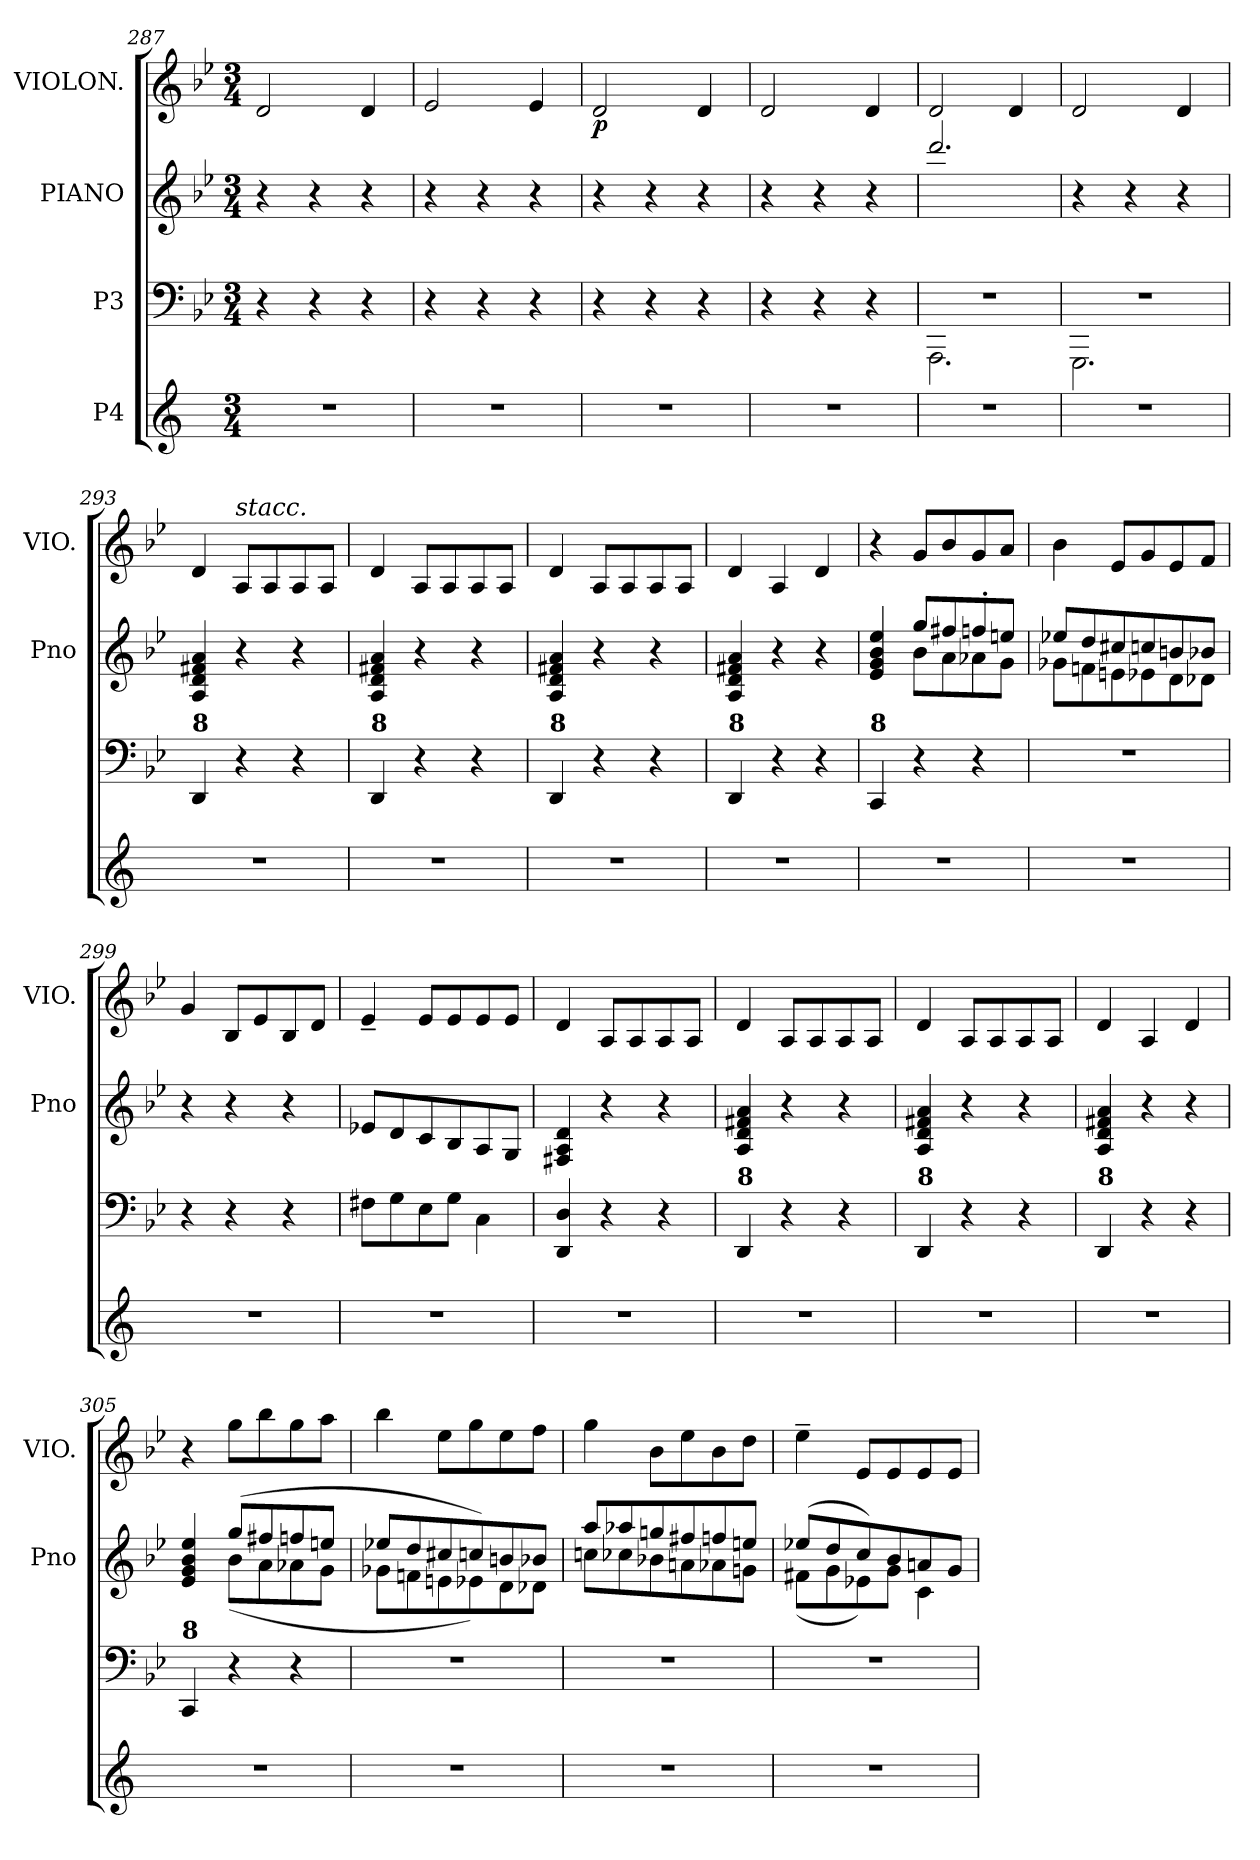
**kern	**kern	**text	**kern	**kern	**dynam
*part4	*part3	*part3	*part2	*part1	*part1
*staff4	*staff3	*staff3	*staff2	*staff1	*staff1
*I"P4	*I"P3	*	*I"PIANO	*I"VIOLON.	*
*	*	*	*I'Pno	*I'VIO.	*
*clefG2	*clefF4	*	*clefG2	*clefG2	*
*k[]	*k[b-e-]	*	*k[b-e-]	*k[b-e-]	*
*C:	*B-:	*	*B-:	*B-:	*
*M3/4	*M3/4	*	*M3/4	*M3/4	*
=287	=287	=287	=287	=287	=287
!LO:N:vis=1	!	!	!	!	!
2.r	4r	.	4r	2di/	.
.	4r	.	4r	.	.
.	4r	.	4r	4di/	.
!!LO:LB:g=z
=288	=288	=288	=288	=288	=288
!LO:N:vis=1	!	!	!	!	!
2.r	4r	.	4r	2e-i/	.
.	4r	.	4r	.	.
.	4r	.	4r	4e-i/	.
=289	=289	=289	=289	=289	=289
!LO:N:vis=1	!	!	!	!	!
2.r	4r	.	4r	2di/	p
.	4r	.	4r	.	.
.	4r	.	4r	4di/	.
=290	=290	=290	=290	=290	=290
!LO:N:vis=1	!	!	!	!	!
2.r	4r	.	4r	2di/	.
.	4r	.	4r	.	.
.	4r	.	4r	4di/	.
=291	=291	=291	=291	=291	=291
!LO:N:vis=1	!LO:N:vis=1	!	!	!	!
*	*^	*	*	*	*
2.r	2.r	2.AAAi\	.	2.dddi/	2di/	.
.	.	.	.	.	4di/	.
=292	=292	=292	=292	=292	=292	=292
!LO:N:vis=1	!LO:N:vis=1	!	!	!	!	!
2.r	2.r	2.GGGi\	.	4r	2di/	.
.	.	.	.	4r	.	.
.	.	.	.	4r	4di/	.
*	*v	*v	*	*	*	*
=293	=293	=293	=293	=293	=293
!	!LO:TX:a:B:t=8	!	!	!	!
!LO:N:vis=1	!	!	!	!	!
2.r	4DDi/	.	4Ai/ 4di 4f#Xi 4ai	4di/	.
!	!	!	!	!LO:TX:a:i:t=stacc.	!
.	4r	.	4r	8Ai/L	.
.	.	.	.	8Ai/	.
.	4r	.	4r	8Ai/	.
.	.	.	.	8Ai/J	.
!!LO:PB:g=z
=294	=294	=294	=294	=294	=294
!	!LO:TX:a:B:t=8	!	!	!	!
!LO:N:vis=1	!	!	!	!	!
2.r	4DDi/	.	4Ai/ 4di 4f#Xi 4ai	4di/	.
.	4r	.	4r	8Ai/L	.
.	.	.	.	8Ai/	.
.	4r	.	4r	8Ai/	.
.	.	.	.	8Ai/J	.
=295	=295	=295	=295	=295	=295
!	!LO:TX:a:B:t=8	!	!	!	!
!LO:N:vis=1	!	!	!	!	!
2.r	4DDi/	.	4Ai/ 4di 4f#Xi 4ai	4di/	.
.	4r	.	4r	8Ai/L	.
.	.	.	.	8Ai/	.
.	4r	.	4r	8Ai/	.
.	.	.	.	8Ai/J	.
=296	=296	=296	=296	=296	=296
!	!LO:TX:a:B:t=8	!	!	!	!
!LO:N:vis=1	!	!	!	!	!
2.r	4DDi/	.	4Ai/ 4di 4f#Xi 4ai	4di/	.
.	4r	.	4r	4Ai/	.
!	!	!LO:LY:b:color=#000000	!	!	!
.	4r	Ped.	4r	4di/	.
=297	=297	=297	=297	=297	=297
!	!LO:TX:a:B:t=8	!	!	!	!
!LO:N:vis=1	!	!	!	!	!
*	*	*	*^	*	*
2.r	4CCi/	.	4e-i/ 4gi 4b-i 4ee-i	4ryy	4r	.
.	4r	.	8ggi/L	8b-i\L	8gi/L	.
.	.	.	8ff#Xi/	8ai\	8b-i/	.
.	4r	.	8ffn'i/	8a-Xi\	8gi/	.
.	.	.	8eeni/J	8gi\J	8ai/J	.
=298	=298	=298	=298	=298	=298	=298
!LO:N:vis=1	!LO:N:vis=1	!	!	!	!	!
2.r	2.r	.	8ee-Xi/L	8g-Xi\L	4b-i\	.
.	.	.	8ddi/	8fni\	.	.
.	.	.	8cc#Xi/	8eni\	8e-i/L	.
.	.	.	8ccni/	8e-Xi\	8gi/	.
.	.	.	8bni/	8di\	8e-i/	.
.	.	.	8b-Xi/J	8d-Xi\J	8fi/J	.
=299	=299	=299	=299	=299	=299	=299
!LO:N:vis=1	!	!	!	!	!	!
*	*	*	*v	*v	*	*
2.r	4r	.	4r	4gi/	.
.	4r	.	4r	8B-i/L	.
.	.	.	.	8e-i/	.
.	4r	.	4r	8B-i/	.
.	.	.	.	8di/J	.
=300	=300	=300	=300	=300	=300
!LO:N:vis=1	!	!	!	!	!
2.r	8F#Xi\L	.	8e-Xi/L	4e-~i/	.
.	8Gi\	.	8di/	.	.
.	8E-i\	.	8ci/	8e-i/L	.
.	8Gi\J	.	8B-i/	8e-i/	.
.	4Ci\	.	8Ai/	8e-i/	.
.	.	.	8Gi/J	8e-i/J	.
!!LO:LB:g=z
=301	=301	=301	=301	=301	=301
!LO:N:vis=1	!	!	!	!	!
2.r	4DDi/ 4Di	.	4F#Xi/ 4Ai 4di	4di/	.
.	4r	.	4r	8Ai/L	.
.	.	.	.	8Ai/	.
.	4r	.	4r	8Ai/	.
.	.	.	.	8Ai/J	.
=302	=302	=302	=302	=302	=302
!	!LO:TX:a:B:t=8	!	!	!	!
!LO:N:vis=1	!	!	!	!	!
2.r	4DDi/	.	4Ai/ 4di 4f#Xi 4ai	4di/	.
.	4r	.	4r	8Ai/L	.
.	.	.	.	8Ai/	.
.	4r	.	4r	8Ai/	.
.	.	.	.	8Ai/J	.
=303	=303	=303	=303	=303	=303
!	!LO:TX:a:B:t=8	!	!	!	!
!LO:N:vis=1	!	!	!	!	!
2.r	4DDi/	.	4Ai/ 4di 4f#Xi 4ai	4di/	.
.	4r	.	4r	8Ai/L	.
.	.	.	.	8Ai/	.
.	4r	.	4r	8Ai/	.
.	.	.	.	8Ai/J	.
=304	=304	=304	=304	=304	=304
!	!LO:TX:a:B:t=8	!	!	!	!
!LO:N:vis=1	!	!	!	!	!
2.r	4DDi/	.	4Ai/ 4di 4f#Xi 4ai	4di/	.
.	4r	.	4r	4Ai/	.
!	!	!LO:LY:b:color=#000000	!	!	!
.	4r	Ped.	4r	4di/	.
=305	=305	=305	=305	=305	=305
!	!LO:TX:a:B:t=8	!	!	!	!
!LO:N:vis=1	!	!	!	!	!
*	*	*	*^	*	*
2.r	4CCi/	.	4e-i/ 4gi 4b-i 4ee-i	4ryy	4r	.
.	4r	.	(8ggi/L	(8b-i\L	8ggi\L	.
.	.	.	8ff#Xi/	8ai\	8bb-i\	.
.	4r	.	8ffni/	8a-Xi\	8ggi\	.
.	.	.	8eeni/J	8gi\J	8aai\J	.
=306	=306	=306	=306	=306	=306	=306
!LO:N:vis=1	!LO:N:vis=1	!	!	!	!	!
2.r	2.r	.	8ee-Xi/L	8g-Xi\L	4bb-i\	.
.	.	.	8ddi/	8fni\	.	.
.	.	.	8cc#Xi/	8eni\	8ee-i\L	.
.	.	.	8ccni/)	8e-Xi\)	8ggi\	.
.	.	.	8bni/	8di\	8ee-i\	.
.	.	.	8b-Xi/J	8d-Xi\J	8ffi\J	.
=307	=307	=307	=307	=307	=307	=307
!LO:N:vis=1	!LO:N:vis=1	!	!	!	!	!
2.r	2.r	.	8aai/L	8ccni\L	4ggi\	.
.	.	.	8aa-Xi/	8cc-Xi\	.	.
.	.	.	8ggni/	8b-Xi\	8b-i\L	.
.	.	.	8ff#Xi/	8ani\	8ee-i\	.
.	.	.	8ffni/	8a-Xi\	8b-i\	.
.	.	.	8eeni/J	8gni\J	8ddi\J	.
!!LO:LB:g=z
=308	=308	=308	=308	=308	=308	=308
!LO:N:vis=1	!LO:N:vis=1	!	!	!	!	!
2.r	2.r	.	(8ee-Xi/L	(8f#Xi\L	4ee-~i\	.
.	.	.	8ddi/	8gi\	.	.
.	.	.	8cci/)	8e-Xi\)	8e-i/L	.
.	.	.	8b-i/	8gi\J	8e-i/	.
.	.	.	8ani/	4ci\	8e-i/	.
.	.	.	8gi/J	.	8e-i/J	.
*	*	*	*v	*v	*	*
=	=	=	=	=	=
*-	*-	*-	*-	*-	*-
